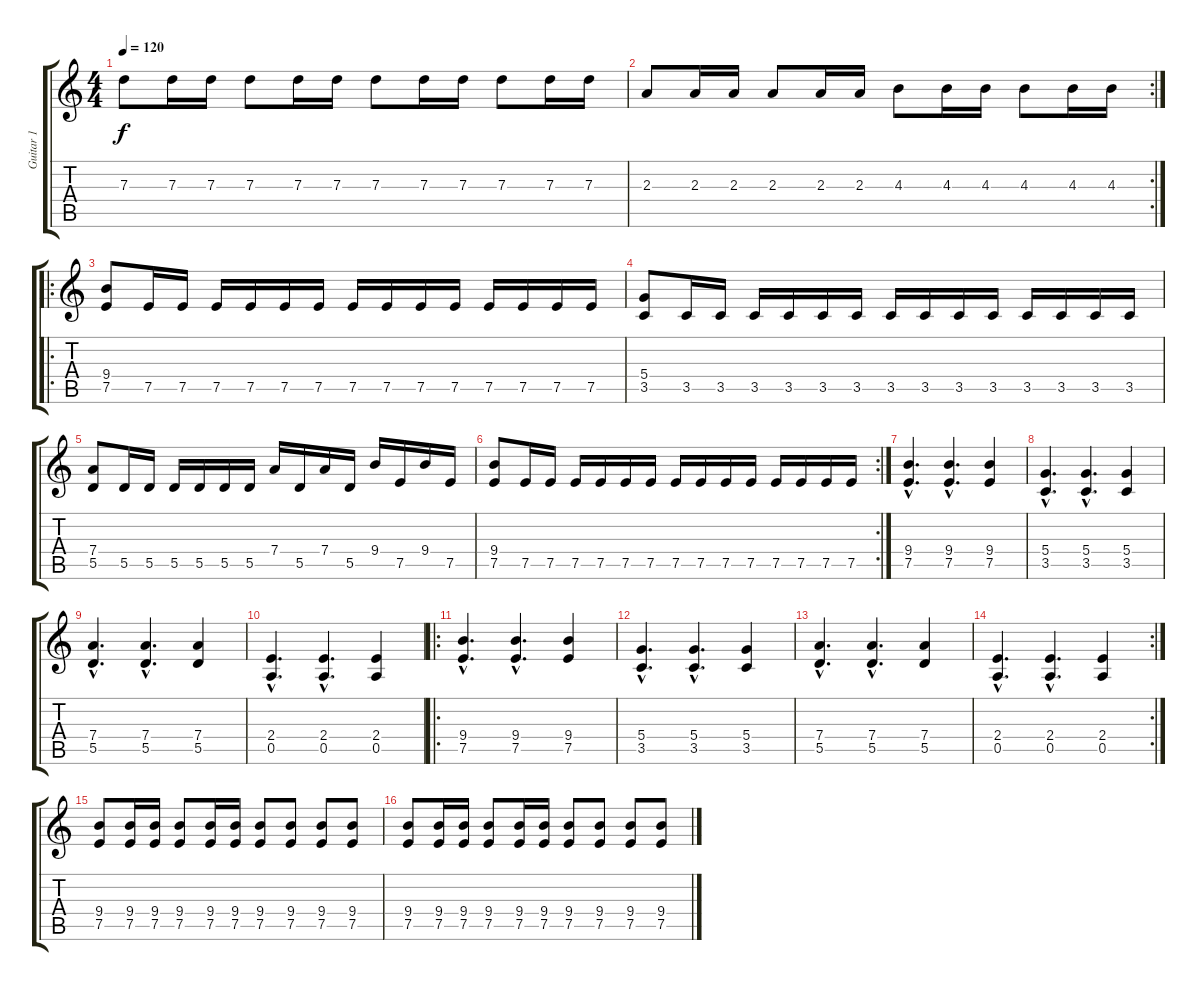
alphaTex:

\track ("Guitar 1" "Guitar 1") {instrument distortionguitar}
\staff {score tabs}
\tuning (E4 B3 G3 D3 A2 E2) {hide}
\ts (4 4)
\tempo 120
\clef g2
\ks c
7.3.8{dy f} 7.3.16 7.3.16 7.3.8 7.3.16 7.3.16 7.3.8 7.3.16 7.3.16 7.3.8 7.3.16 7.3.16 |
\rc 2
2.3.8 2.3.16 2.3.16 2.3.8 2.3.16 2.3.16 4.3.8 4.3.16 4.3.16 4.3.8 4.3.16 4.3.16 |
\ro
(9.4 7.5).8 7.5.16 7.5.16 7.5.16 7.5.16 7.5.16 7.5.16 7.5.16 7.5.16 7.5.16 7.5.16 7.5.16 7.5.16 7.5.16 7.5.16 |
(5.4 3.5).8 3.5.16 3.5.16 3.5.16 3.5.16 3.5.16 3.5.16 3.5.16 3.5.16 3.5.16 3.5.16 3.5.16 3.5.16 3.5.16 3.5.16 |
(7.4 5.5).8 5.5.16 5.5.16 5.5.16 5.5.16 5.5.16 5.5.16 7.4.16 5.5.16 7.4.16 5.5.16 9.4.16 7.5.16 9.4.16 7.5.16 |
\rc 2
(9.4 7.5).8 7.5.16 7.5.16 7.5.16 7.5.16 7.5.16 7.5.16 7.5.16 7.5.16 7.5.16 7.5.16 7.5.16 7.5.16 7.5.16 7.5.16 |
(9.4{hac} 7.5{hac}).4{d} (9.4{hac} 7.5{hac}).4{d} (9.4 7.5).4 |
(5.4{hac} 3.5{hac}).4{d} (5.4{hac} 3.5{hac}).4{d} (5.4 3.5).4 |
(7.4{hac} 5.5{hac}).4{d} (7.4{hac} 5.5{hac}).4{d} (7.4 5.5).4 |
(2.4{hac} 0.5{hac}).4{d} (2.4{hac} 0.5{hac}).4{d} (2.4 0.5).4 |
\ro
(9.4{hac} 7.5{hac}).4{d} (9.4{hac} 7.5{hac}).4{d} (9.4 7.5).4 |
(5.4{hac} 3.5{hac}).4{d} (5.4{hac} 3.5{hac}).4{d} (5.4 3.5).4 |
(7.4{hac} 5.5{hac}).4{d} (7.4{hac} 5.5{hac}).4{d} (7.4 5.5).4 |
\rc 2
(2.4{hac} 0.5{hac}).4{d} (2.4{hac} 0.5{hac}).4{d} (2.4 0.5).4 |
(9.4 7.5).8{instrument electricguitarclean} (9.4 7.5).16 (9.4 7.5).16 (9.4 7.5).8 (9.4 7.5).16 (9.4 7.5).16 (9.4 7.5).8 (9.4 7.5).8 (9.4 7.5).8 (9.4 7.5).8 |
(9.4 7.5).8 (9.4 7.5).16 (9.4 7.5).16 (9.4 7.5).8 (9.4 7.5).16 (9.4 7.5).16 (9.4 7.5).8 (9.4 7.5).8 (9.4 7.5).8 (9.4 7.5).8
